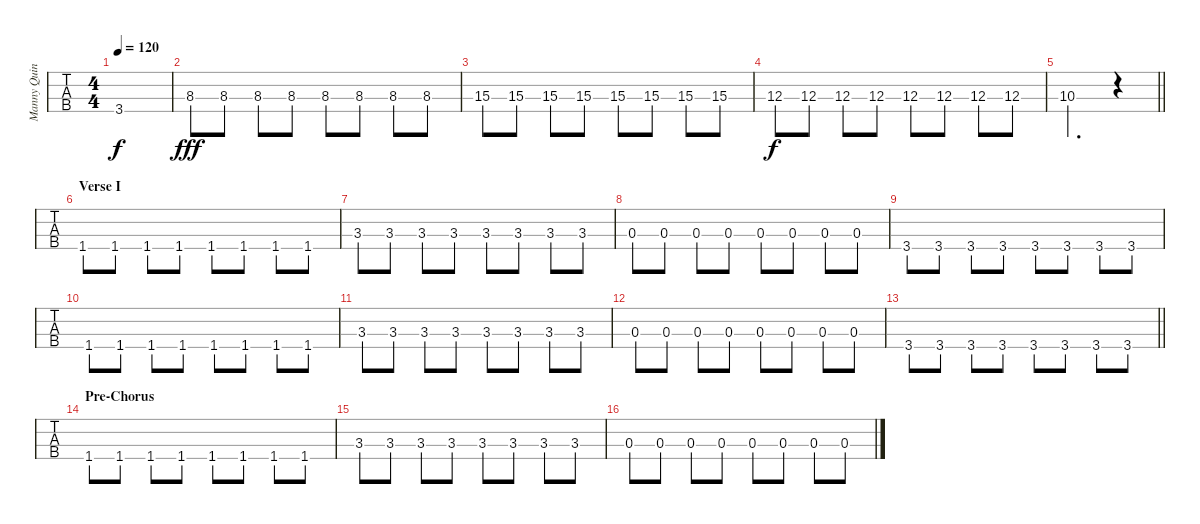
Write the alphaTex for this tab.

\track ("Manny Quintero's bass" "Manny Quin") {instrument synthbass1}
\staff {tabs}
\tuning (G2 D2 A1 E1) {hide}
\ts (4 4)
\tempo 120
\clef f4
\ks c
3.4.1{dy f} |
8.3.8{dy fff} 8.3.8 8.3.8 8.3.8 8.3.8 8.3.8 8.3.8 8.3.8 |
15.3.8 15.3.8 15.3.8 15.3.8 15.3.8 15.3.8 15.3.8 15.3.8 |
12.3.8{dy f} 12.3.8 12.3.8 12.3.8 12.3.8 12.3.8 12.3.8 12.3.8 |
\barLineRight lightlight
10.3.2{d} r.4 |
\section ("" "Verse I")
1.4.8 1.4.8 1.4.8 1.4.8 1.4.8 1.4.8 1.4.8 1.4.8 |
3.3.8 3.3.8 3.3.8 3.3.8 3.3.8 3.3.8 3.3.8 3.3.8 |
0.3.8 0.3.8 0.3.8 0.3.8 0.3.8 0.3.8 0.3.8 0.3.8 |
3.4.8 3.4.8 3.4.8 3.4.8 3.4.8 3.4.8 3.4.8 3.4.8 |
1.4.8 1.4.8 1.4.8 1.4.8 1.4.8 1.4.8 1.4.8 1.4.8 |
3.3.8 3.3.8 3.3.8 3.3.8 3.3.8 3.3.8 3.3.8 3.3.8 |
0.3.8 0.3.8 0.3.8 0.3.8 0.3.8 0.3.8 0.3.8 0.3.8 |
\barLineRight lightlight
3.4.8 3.4.8 3.4.8 3.4.8 3.4.8 3.4.8 3.4.8 3.4.8 |
\section ("" "Pre-Chorus")
1.4.8 1.4.8 1.4.8 1.4.8 1.4.8 1.4.8 1.4.8 1.4.8 |
3.3.8 3.3.8 3.3.8 3.3.8 3.3.8 3.3.8 3.3.8 3.3.8 |
0.3.8 0.3.8 0.3.8 0.3.8 0.3.8 0.3.8 0.3.8 0.3.8
